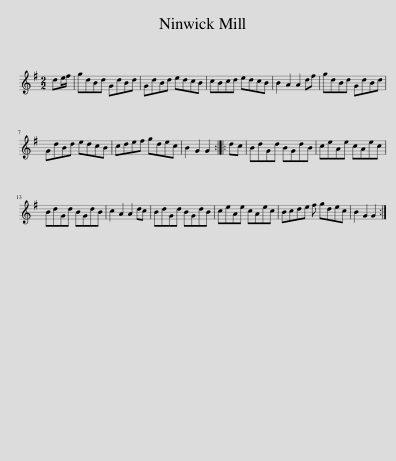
X:1
L:1/8
M:2/2
I:linebreak $
K:G
V:1 treble
V:1
 de/f/ | gdBd GdBd | GdBd edcB | cBcd edcB | B2 A2 A2 df | %5
 gdBd GdBd |$ GdBd edcB | cdef gdec | B2 G2 G2 :: dc | %10
 BdGd BGdB | ceAe cAec |$ BdGd BGdB | c2 A2 A2 dc | BdGd BGdB | %15
 ceAe cAec | Bcde f gdec | B2 G2 G2 :| %18
